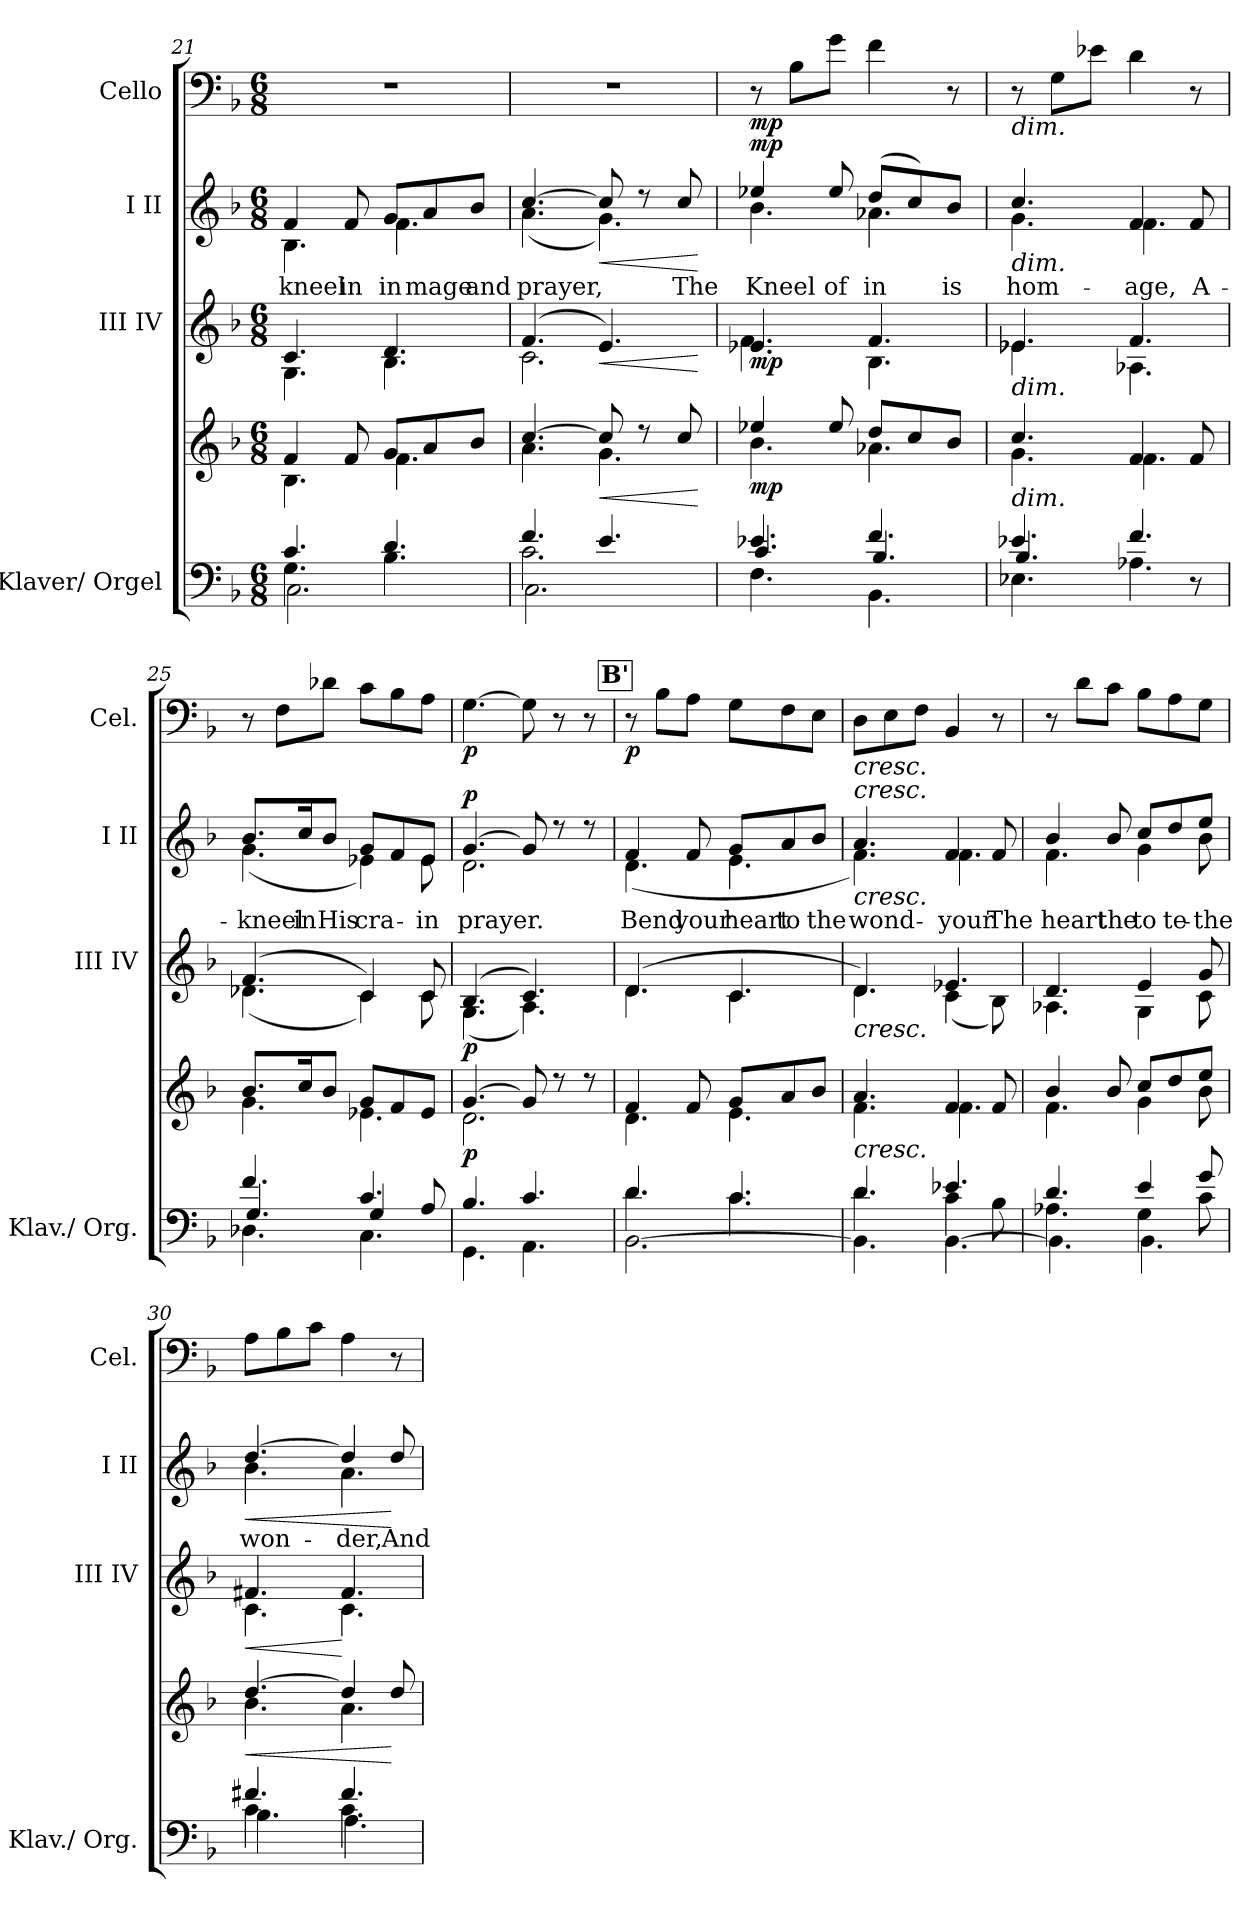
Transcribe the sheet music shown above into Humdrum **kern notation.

**kern	**kern	**dynam	**kern	**dynam	**kern	**text	**dynam	**kern	**dynam
*part4	*part4	*part4	*part3	*part3	*part2	*part2	*part2	*part1	*part1
*staff5	*staff4	*staff4/5	*staff3	*staff3	*staff2	*staff2	*staff2	*staff1	*staff1
*I"Klaver/ Orgel	*	*	*I"III IV	*	*I"I II	*	*	*I"Cello	*
*I'Klav./ Org.	*	*	*I'III IV	*	*I'I II	*	*	*I'Cel.	*
*clefF4	*clefG2	*	*clefG2	*	*clefG2	*	*	*clefF4	*
*k[b-]	*k[b-]	*	*k[b-]	*	*k[b-]	*	*	*k[b-]	*
*M6/8	*M6/8	*	*M6/8	*	*M6/8	*	*	*M6/8	*
=21	=21	=21	=21	=21	=21	=21	=21	=21	=21
*^	*^	*	*^	*	*	*	*	*	*
*	*^	*	*	*	*	*	*	*	*	*	*	*
!	!	!	!	!	!	!	!	!	!	!LO:LY:a	!	!	!
*	*	*	*	*	*	*	*	*	*^	*	*	*	*
!	!	!	!	!	!	!	!	!	!	!	!LO:LY:b	!	!	!
4.c/	4.G\	2.C\	4f/	4.B-\	.	4.c/	4.G\	.	4f/	4.B-\	kneel	.	2.r	.
!	!	!	!	!	!	!	!	!	!	!	!LO:LY:a	!	!	!
.	.	.	8f/	.	.	.	.	.	8f/	.	in	.	.	.
!	!	!	!	!	!	!	!	!	!	!	!LO:LY:a	!	!	!
!	!	!	!	!	!	!	!	!	!	!	!LO:LY:b	!	!	!
4.d/	4.B-\	.	8g/L	4.f\	.	4.d/	4.B-\	.	8g/L	4.f\	in	.	.	.
!	!	!	!	!	!	!	!	!	!	!	!LO:LY:a	!	!	!
.	.	.	8a/	.	.	.	.	.	8a/	.	-mage	.	.	.
!	!	!	!	!	!	!	!	!	!	!	!LO:LY:a	!	!	!
.	.	.	8b-/J	.	.	.	.	.	8b-/J	.	and	.	.	.
!!LO:PB:g=z
=22	=22	=22	=22	=22	=22	=22	=22	=22	=22	=22	=22	=22	=22	=22
!	!	!	!	!	!	!	!	!	!	!	!LO:LY:a	!	!	!
!	!	!	!	!	!	!	!	!	!	!	!LO:LY:b	!	!	!
4.f/	2.c\	2.C\	[4.cc/	4.a\	.	(>4.f/	2.c\	.	[4.cc/	(<4.a\	prayer,	.	2.r	.
!	!	!	!	!	!LO:HP:b	!	!	!LO:HP:b	!	!	!	!LO:HP:b	!	!
4.e/	.	.	8cc/]	4.g\	<	4.e/)	.	<	8cc/]	4.g\)	.	<	.	.
.	.	.	8r	.	.	.	.	.	8r	.	.	.	.	.
!	!	!	!	!	!	!	!	!	!	!	!LO:LY:a	!	!	!
.	.	.	8cc/	.	.	.	.	.	8cc/	.	The	.	.	.
*v	*v	*v	*	*	*	*v	*v	*	*v	*v	*	*	*	*
*	*v	*v	*	*	*	*	*	*	*	*
.	.	[	.	[	.	.	[	.	.
=23	=23	=23	=23	=23	=23	=23	=23	=23	=23
*^	*^	*	*^	*	*	*	*	*	*
*	*^	*	*	*	*	*	*	*	*	*	*	*
!	!	!	!	!	!	!	!	!	!	!LO:LY:a	!	!	!
*	*	*	*	*	*	*	*	*	*^	*	*	*	*
!	!	!	!	!	!LO:DY:b	!	!	!LO:DY:b	!	!	!LO:LY:b	!LO:DY:b	!	!LO:DY:b
4.e-X/	4.F\	4.c/	4ee-X/	4.b-\	mp	4.e-X/	4.f\	mp	4ee-X/	4.b-\	Kneel	mp	8r	mp
.	.	.	.	.	.	.	.	.	.	.	.	.	8B-\L	.
!	!	!	!	!	!	!	!	!	!	!	!LO:LY:a	!	!	!
.	.	.	8ee-/	.	.	.	.	.	8ee-/	.	of	.	8g\J	.
!	!	!	!	!	!	!	!	!	!	!	!LO:LY:a	!	!	!
!	!	!	!	!	!	!	!	!	!	!	!LO:LY:b	!	!	!
4.f/	4.BB-\	4.B-/	8dd/L	4.a-X\	.	4.f/	4.B-\	.	(>8dd/L	4.a-X\	in	.	4f\	.
.	.	.	8cc/	.	.	.	.	.	8cc/)	.	.	.	.	.
!	!	!	!	!	!	!	!	!	!	!	!LO:LY:a	!	!	!
.	.	.	8b-/J	.	.	.	.	.	8b-/J	.	is	.	8r	.
=24	=24	=24	=24	=24	=24	=24	=24	=24	=24	=24	=24	=24	=24	=24
!	!	!	!	!	!	!	!	!	!	!	!	!	!LO:TX:b:i:t=dim.	!
!	!	!	!	!	!	!	!	!	!LO:TX:b:i:t=dim.	!	!	!	!	!
!	!	!	!	!	!	!LO:TX:b:i:t=dim.	!	!	!	!	!	!	!	!
!	!	!	!LO:TX:b:i:t=dim.	!	!	!	!	!	!	!	!	!	!	!
!	!	!	!	!	!	!	!	!	!	!	!LO:LY:a	!	!	!
!	!	!	!	!	!	!	!	!	!	!	!LO:LY:b	!	!	!
4.e-X/	4.E-X\	4.B-/	4.cc/	4.g\	.	4.e-X/	4.e-\	.	4.cc/	4.g\	hom-	.	8r	.
.	.	.	.	.	.	.	.	.	.	.	.	.	8G\L	.
.	.	.	.	.	.	.	.	.	.	.	.	.	8e-X\J	.
!	!	!	!	!	!	!	!	!	!	!	!LO:LY:a	!	!	!
!	!	!	!	!	!	!	!	!	!	!	!LO:LY:b	!	!	!
4.f/	4.A-X\	4ryy	4f/	4.f\	.	4.f/	4.A-X\	.	4f/	4.f\	-age,	.	4d\	.
!	!	!	!	!	!	!	!	!	!	!	!LO:LY:a	!	!	!
.	.	8r	8f/	.	.	.	.	.	8f/	.	A-	.	8r	.
=25	=25	=25	=25	=25	=25	=25	=25	=25	=25	=25	=25	=25	=25	=25
!	!	!	!	!	!	!	!	!	!	!	!LO:LY:a	!	!	!
!	!	!	!	!	!	!	!	!	!	!	!LO:LY:b	!	!	!
4.f/	4.D-X\	4.G/	8.b-/L	4.g\	.	(>4.f/	(<4.d-X\	.	8.b-/L	(<4.g\	kneel	.	8r	.
.	.	.	.	.	.	.	.	.	.	.	.	.	8F\L	.
!	!	!	!	!	!	!	!	!	!	!	!LO:LY:a	!	!	!
.	.	.	16cc/K	.	.	.	.	.	16cc/K	.	in	.	.	.
!	!	!	!	!	!	!	!	!	!	!	!LO:LY:a	!	!	!
.	.	.	8b-/J	.	.	.	.	.	8b-/J	.	His	.	8d-X\J	.
!	!	!	!	!	!	!	!	!	!	!	!LO:LY:a	!	!	!
4.c/	4.C\	4G/	8g/L	4.e-X\	.	4c/)	4c\)	.	8g/L	4e-X\)	cra-	.	8c\L	.
.	.	.	8f/	.	.	.	.	.	8f/	.	.	.	8B-\	.
!	!	!	!	!	!	!	!	!	!	!	!LO:LY:a	!	!	!
!	!	!	!	!	!	!	!	!	!	!	!LO:LY:b	!	!	!
.	.	8A/	8e-/J	.	.	8c/	8c\	.	8e-/J	8e-\	in	.	8A\J	.
!!LO:LB:g=z
=26	=26	=26	=26	=26	=26	=26	=26	=26	=26	=26	=26	=26	=26	=26
!	!	!	!	!	!	!	!	!	!	!	!LO:LY:a	!	!	!
!	!	!	!	!	!LO:DY:b	!	!	!LO:DY:b	!	!	!LO:LY:b	!LO:DY:b	!	!LO:DY:b
*	*v	*v	*	*	*	*	*	*	*	*	*	*	*	*
4.B-/	4.GG\	[4.g/	2.d\	p	(>4.B-/	(<4.G\	p	[4.g/	2.d\	prayer.	p	[4.G\	p
4.c/	4.AA\	8g/]	.	.	4.c/)	4.A\)	.	8g/]	.	.	.	8G\]	.
.	.	8r	.	.	.	.	.	8r	.	.	.	8r	.
.	.	8r	.	.	.	.	.	8r	.	.	.	8r	.
!!LO:REH:place=s1:a:B:fs=14:t=B'
=27	=27	=27	=27	=27	=27	=27	=27	=27	=27	=27	=27	=27	=27
*	*^	*	*	*	*	*	*	*	*	*	*	*	*
!	!	!	!	!	!	!	!	!	!	!	!LO:LY:a	!	!	!
!	!	!	!	!	!	!	!	!	!	!	!LO:LY:b	!	!	!LO:DY:b
4.d/	4.d\	[2.BB-\	4f/	4.d\	.	(>4.d/	4.d\	.	4f/	(<4.d\	Bend	.	8r	p
.	.	.	.	.	.	.	.	.	.	.	.	.	8B-\L	.
!	!	!	!	!	!	!	!	!	!	!	!LO:LY:a	!	!	!
.	.	.	8f/	.	.	.	.	.	8f/	.	your	.	8A\J	.
!	!	!	!	!	!	!	!	!	!	!	!LO:LY:a	!	!	!
4.c/	4.c\	.	8g/L	4.e\	.	4.c/	4.c\	.	8g/L	4.e\	heart	.	8G\L	.
!	!	!	!	!	!	!	!	!	!	!	!LO:LY:a	!	!	!
.	.	.	8a/	.	.	.	.	.	8a/	.	to	.	8F\	.
!	!	!	!	!	!	!	!	!	!	!	!LO:LY:a	!	!	!
.	.	.	8b-/J	.	.	.	.	.	8b-/J	.	the	.	8E\J	.
=28	=28	=28	=28	=28	=28	=28	=28	=28	=28	=28	=28	=28	=28	=28
!	!	!	!	!	!	!	!	!	!	!	!	!	!LO:TX:b:i:t=cresc.	!
!	!	!	!	!	!	!	!	!	!	!	!	!	!LO:TX:b:i:t=cresc.	!
!	!	!	!	!	!	!	!	!	!LO:TX:b:i:t=cresc.	!	!	!	!	!
!	!	!	!	!	!	!LO:TX:b:i:t=cresc.	!	!	!	!	!	!	!	!
!	!	!	!LO:TX:b:i:t=cresc.	!	!	!	!	!	!	!	!	!	!	!
!	!	!	!	!	!	!	!	!	!	!	!LO:LY:a	!	!	!
4.d/	4.d\	4.BB-\]	4.a/	4.f\	.	4.d/)	4.d\	.	4.a/	4.f\)	wond-	.	8D\L	.
.	.	.	.	.	.	.	.	.	.	.	.	.	8E\	.
.	.	.	.	.	.	.	.	.	.	.	.	.	8F\J	.
!	!	!	!	!	!	!	!	!	!	!	!LO:LY:a	!	!	!
!	!	!	!	!	!	!	!	!	!	!	!LO:LY:b	!	!	!
4.e-X/	4c\	[4.BB-\	4f/	4.f\	.	4.e-X/	(<4c\	.	4f/	4.f\	your	.	4BB-/	.
!	!	!	!	!	!	!	!	!	!	!	!LO:LY:a	!	!	!
.	8B-\	.	8f/	.	.	.	8B-\)	.	8f/	.	The	.	8r	.
!!LO:PB:g=z
=29	=29	=29	=29	=29	=29	=29	=29	=29	=29	=29	=29	=29	=29	=29
!	!	!	!	!	!	!	!	!	!	!	!LO:LY:a	!	!	!
!	!	!	!	!	!	!	!	!	!	!	!LO:LY:b	!	!	!
4.d/	4.A-X\	4.BB-\]	4b-/	4.f\	.	4.d/	4.A-X\	.	4b-/	4.f\	heart	.	8r	.
.	.	.	.	.	.	.	.	.	.	.	.	.	8d\L	.
!	!	!	!	!	!	!	!	!	!	!	!LO:LY:a	!	!	!
.	.	.	8b-/	.	.	.	.	.	8b-/	.	the	.	8c\J	.
!	!	!	!	!	!	!	!	!	!	!	!LO:LY:a	!	!	!
!	!	!	!	!	!	!	!	!	!	!	!LO:LY:b	!	!	!
4e/	4G\	4.BB-\	8cc/L	4g\	.	4e/	4G\	.	8cc/L	4g\	to	.	8B-\L	.
!	!	!	!	!	!	!	!	!	!	!	!LO:LY:a	!	!	!
.	.	.	8dd/	.	.	.	.	.	8dd/	.	-te-	.	8A\	.
!	!	!	!	!	!	!	!	!	!	!	!LO:LY:a	!	!	!
!	!	!	!	!	!	!	!	!	!	!	!LO:LY:b	!	!	!
8g/	8c\	.	8ee/J	8b-\	.	8g/	8c\	.	8ee/J	8b-\	the	.	8G\J	.
=30	=30	=30	=30	=30	=30	=30	=30	=30	=30	=30	=30	=30	=30	=30
!	!	!	!	!	!LO:HP:b	!	!	!LO:HP:b	!	!	!LO:LY:a	!LO:HP:b	!	!
!	!	!	!	!	!	!	!	!	!	!	!LO:LY:b	!	!	!
4.f#X/	4.c\	4.B-\	[4.dd/	4.b-\	<	4.f#X/	4.c\	<	[4.dd/	4.b-\	won-	<	8A\L	.
.	.	.	.	.	.	.	.	.	.	.	.	.	8B-\	.
.	.	.	.	.	.	.	.	.	.	.	.	.	8c\J	.
!	!	!	!	!	!	!	!	!	!	!	!LO:LY:b	!	!	!
4.f#/	4.c\	4.A\	4dd/]	4.a\	.	4.f#/	4.c\	[	4dd/]	4.a\	-der,	.	4A\	.
!	!	!	!	!	!	!	!	!	!	!	!LO:LY:a	!	!	!
.	.	.	8dd/	.	[	.	.	.	8dd/	.	And	[	8r	.
*v	*v	*v	*	*	*	*v	*v	*	*v	*v	*	*	*	*
*	*v	*v	*	*	*	*	*	*	*	*
=	=	=	=	=	=	=	=	=	=
*-	*-	*-	*-	*-	*-	*-	*-	*-	*-
